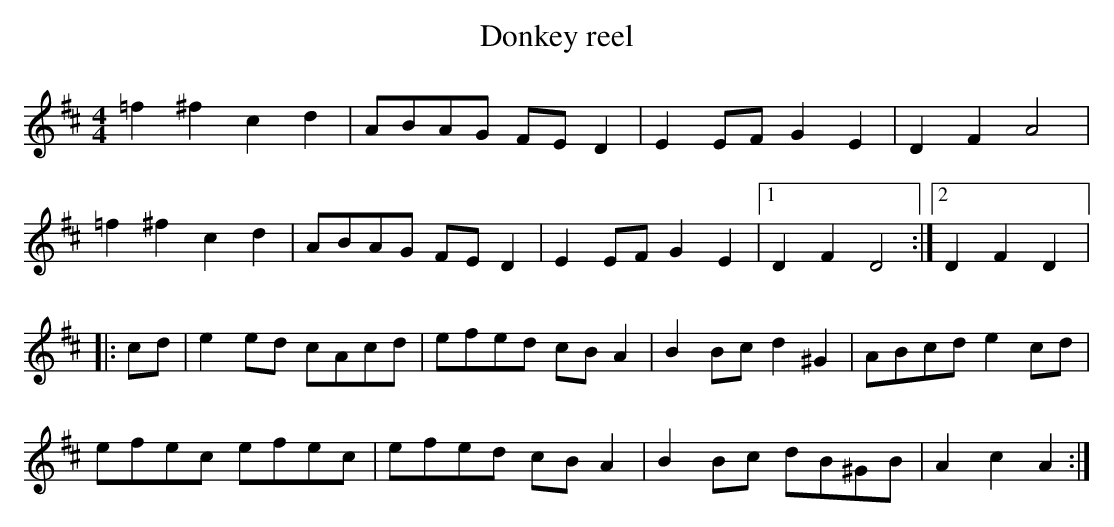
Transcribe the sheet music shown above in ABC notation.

X:1
T:Donkey reel
L:1/8
M:4/4
K:D major
=f2^f2 c2d2|ABAG FED2|E2EF G2E2|D2F2 A4|
=f2^f2 c2d2|ABAG FED2|E2EF G2E2 |1 D2F2 D4:|2 D2F2 D2 |:
cd|e2ed cAcd|efed cBA2|B2Bc d2^G2|ABcd e2cd|
efec efec|efed cBA2|B2Bc dB^GB|A2c2 A2:|
